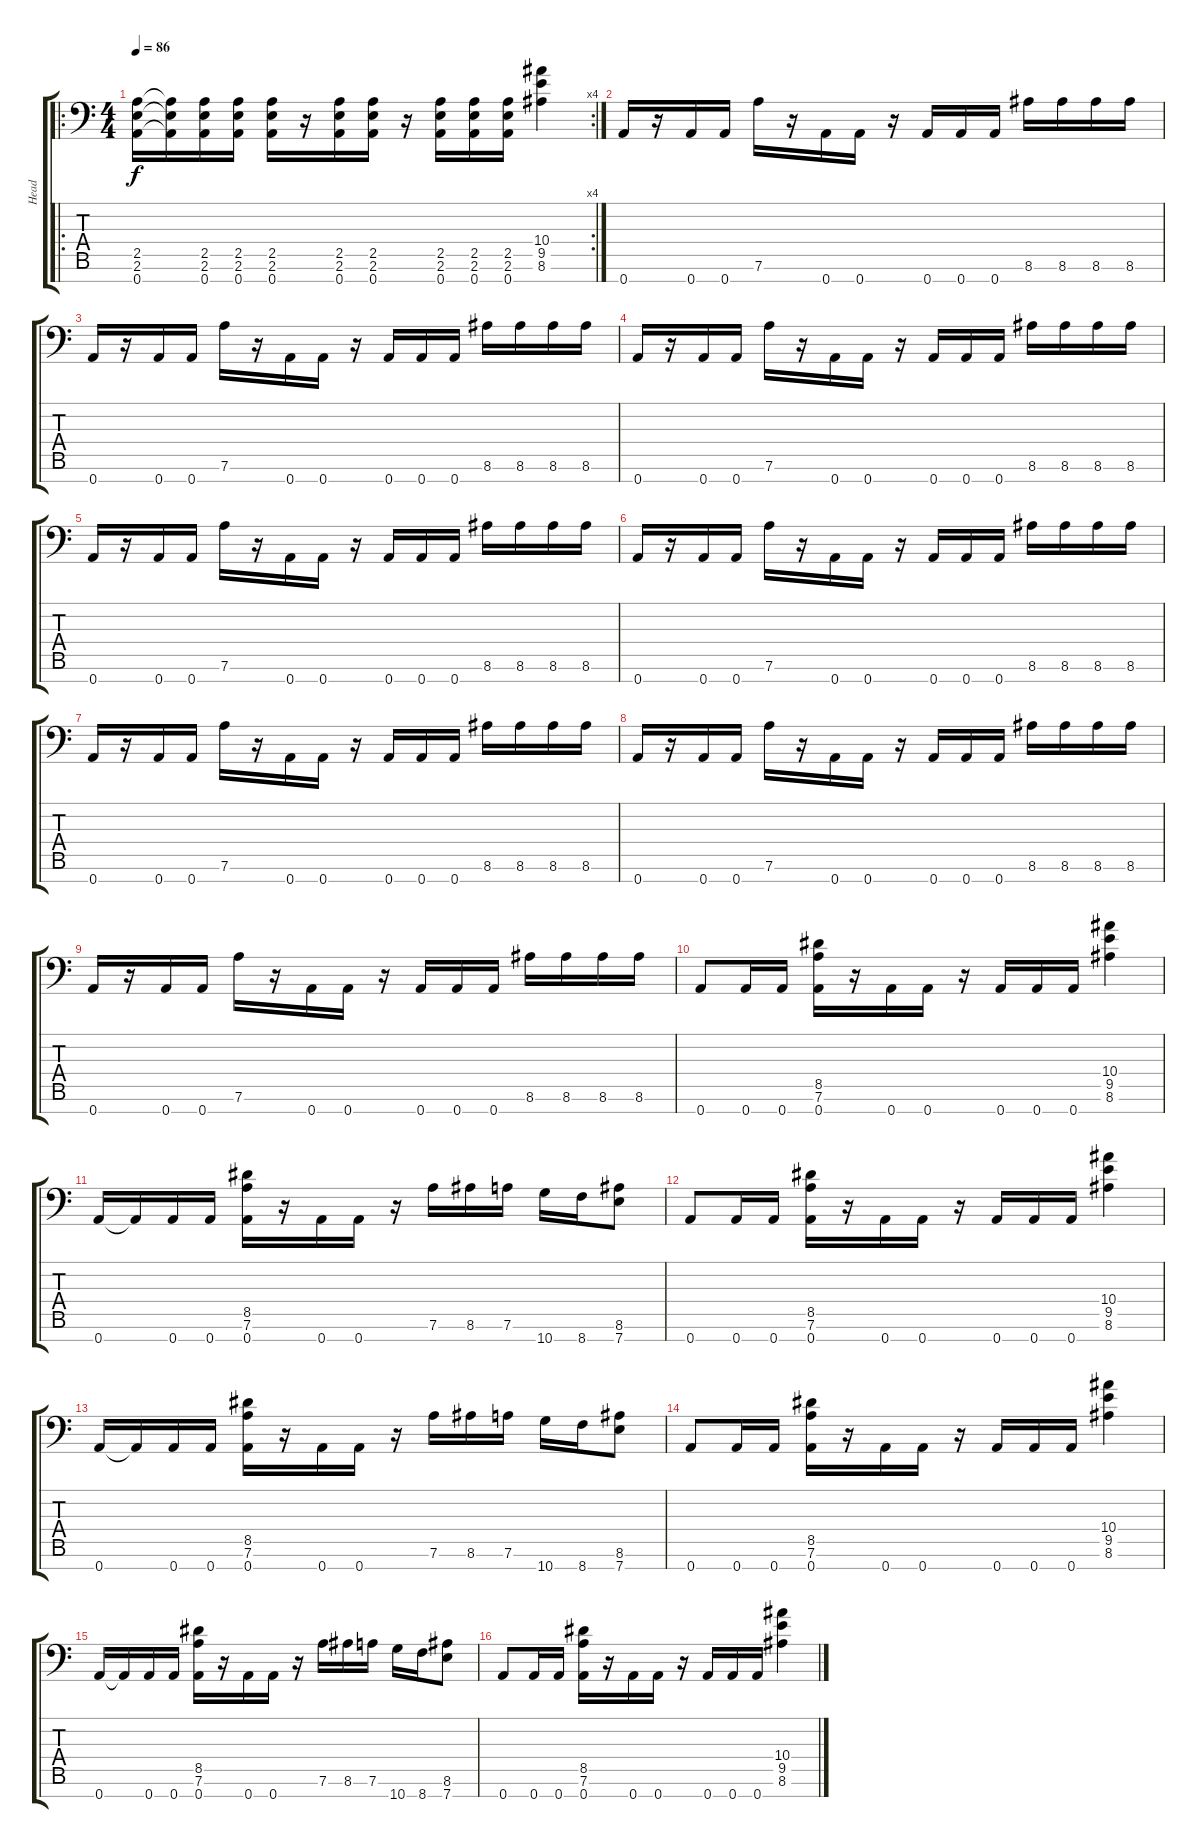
\track ("Head" "Head") {instrument distortionguitar}
\staff {score tabs}
\tuning (D4 A3 F3 C3 G2 D2 A1) {hide}
\ro
\rc 4
\ts (4 4)
\tempo 86
\clef f4
\ks c
(2.5 2.6 0.7).16{dy f} (2.5{t} 2.6{t} 0.7{t}).16 (2.5 2.6 0.7).16 (2.5 2.6 0.7).16 (2.5 2.6 0.7).16 r.16 (2.5 2.6 0.7).16 (2.5 2.6 0.7).16 r.16 (2.5 2.6 0.7).16 (2.5 2.6 0.7).16 (2.5 2.6 0.7).16 (10.4 9.5 8.6).4 |
0.7.16 r.16 0.7.16 0.7.16 7.6.16 r.16 0.7.16 0.7.16 r.16 0.7.16 0.7.16 0.7.16 8.6.16 8.6.16 8.6.16 8.6.16 |
0.7.16 r.16 0.7.16 0.7.16 7.6.16 r.16 0.7.16 0.7.16 r.16 0.7.16 0.7.16 0.7.16 8.6.16 8.6.16 8.6.16 8.6.16 |
0.7.16 r.16 0.7.16 0.7.16 7.6.16 r.16 0.7.16 0.7.16 r.16 0.7.16 0.7.16 0.7.16 8.6.16 8.6.16 8.6.16 8.6.16 |
0.7.16 r.16 0.7.16 0.7.16 7.6.16 r.16 0.7.16 0.7.16 r.16 0.7.16 0.7.16 0.7.16 8.6.16 8.6.16 8.6.16 8.6.16 |
0.7.16 r.16 0.7.16 0.7.16 7.6.16 r.16 0.7.16 0.7.16 r.16 0.7.16 0.7.16 0.7.16 8.6.16 8.6.16 8.6.16 8.6.16 |
0.7.16 r.16 0.7.16 0.7.16 7.6.16 r.16 0.7.16 0.7.16 r.16 0.7.16 0.7.16 0.7.16 8.6.16 8.6.16 8.6.16 8.6.16 |
0.7.16 r.16 0.7.16 0.7.16 7.6.16 r.16 0.7.16 0.7.16 r.16 0.7.16 0.7.16 0.7.16 8.6.16 8.6.16 8.6.16 8.6.16 |
0.7.16 r.16 0.7.16 0.7.16 7.6.16 r.16 0.7.16 0.7.16 r.16 0.7.16 0.7.16 0.7.16 8.6.16 8.6.16 8.6.16 8.6.16 |
0.7.8 0.7.16 0.7.16 (8.5 7.6 0.7).16 r.16 0.7.16 0.7.16 r.16 0.7.16 0.7.16 0.7.16 (10.4 9.5 8.6).4 |
0.7.16 0.7{t}.16 0.7.16 0.7.16 (8.5 7.6 0.7).16 r.16 0.7.16 0.7.16 r.16 7.6.16 8.6.16 7.6.16 10.7.16 8.7.16 (8.6 7.7).8 |
0.7.8 0.7.16 0.7.16 (8.5 7.6 0.7).16 r.16 0.7.16 0.7.16 r.16 0.7.16 0.7.16 0.7.16 (10.4 9.5 8.6).4 |
0.7.16 0.7{t}.16 0.7.16 0.7.16 (8.5 7.6 0.7).16 r.16 0.7.16 0.7.16 r.16 7.6.16 8.6.16 7.6.16 10.7.16 8.7.16 (8.6 7.7).8 |
0.7.8 0.7.16 0.7.16 (8.5 7.6 0.7).16 r.16 0.7.16 0.7.16 r.16 0.7.16 0.7.16 0.7.16 (10.4 9.5 8.6).4 |
0.7.16 0.7{t}.16 0.7.16 0.7.16 (8.5 7.6 0.7).16 r.16 0.7.16 0.7.16 r.16 7.6.16 8.6.16 7.6.16 10.7.16 8.7.16 (8.6 7.7).8 |
0.7.8 0.7.16 0.7.16 (8.5 7.6 0.7).16 r.16 0.7.16 0.7.16 r.16 0.7.16 0.7.16 0.7.16 (10.4 9.5 8.6).4
